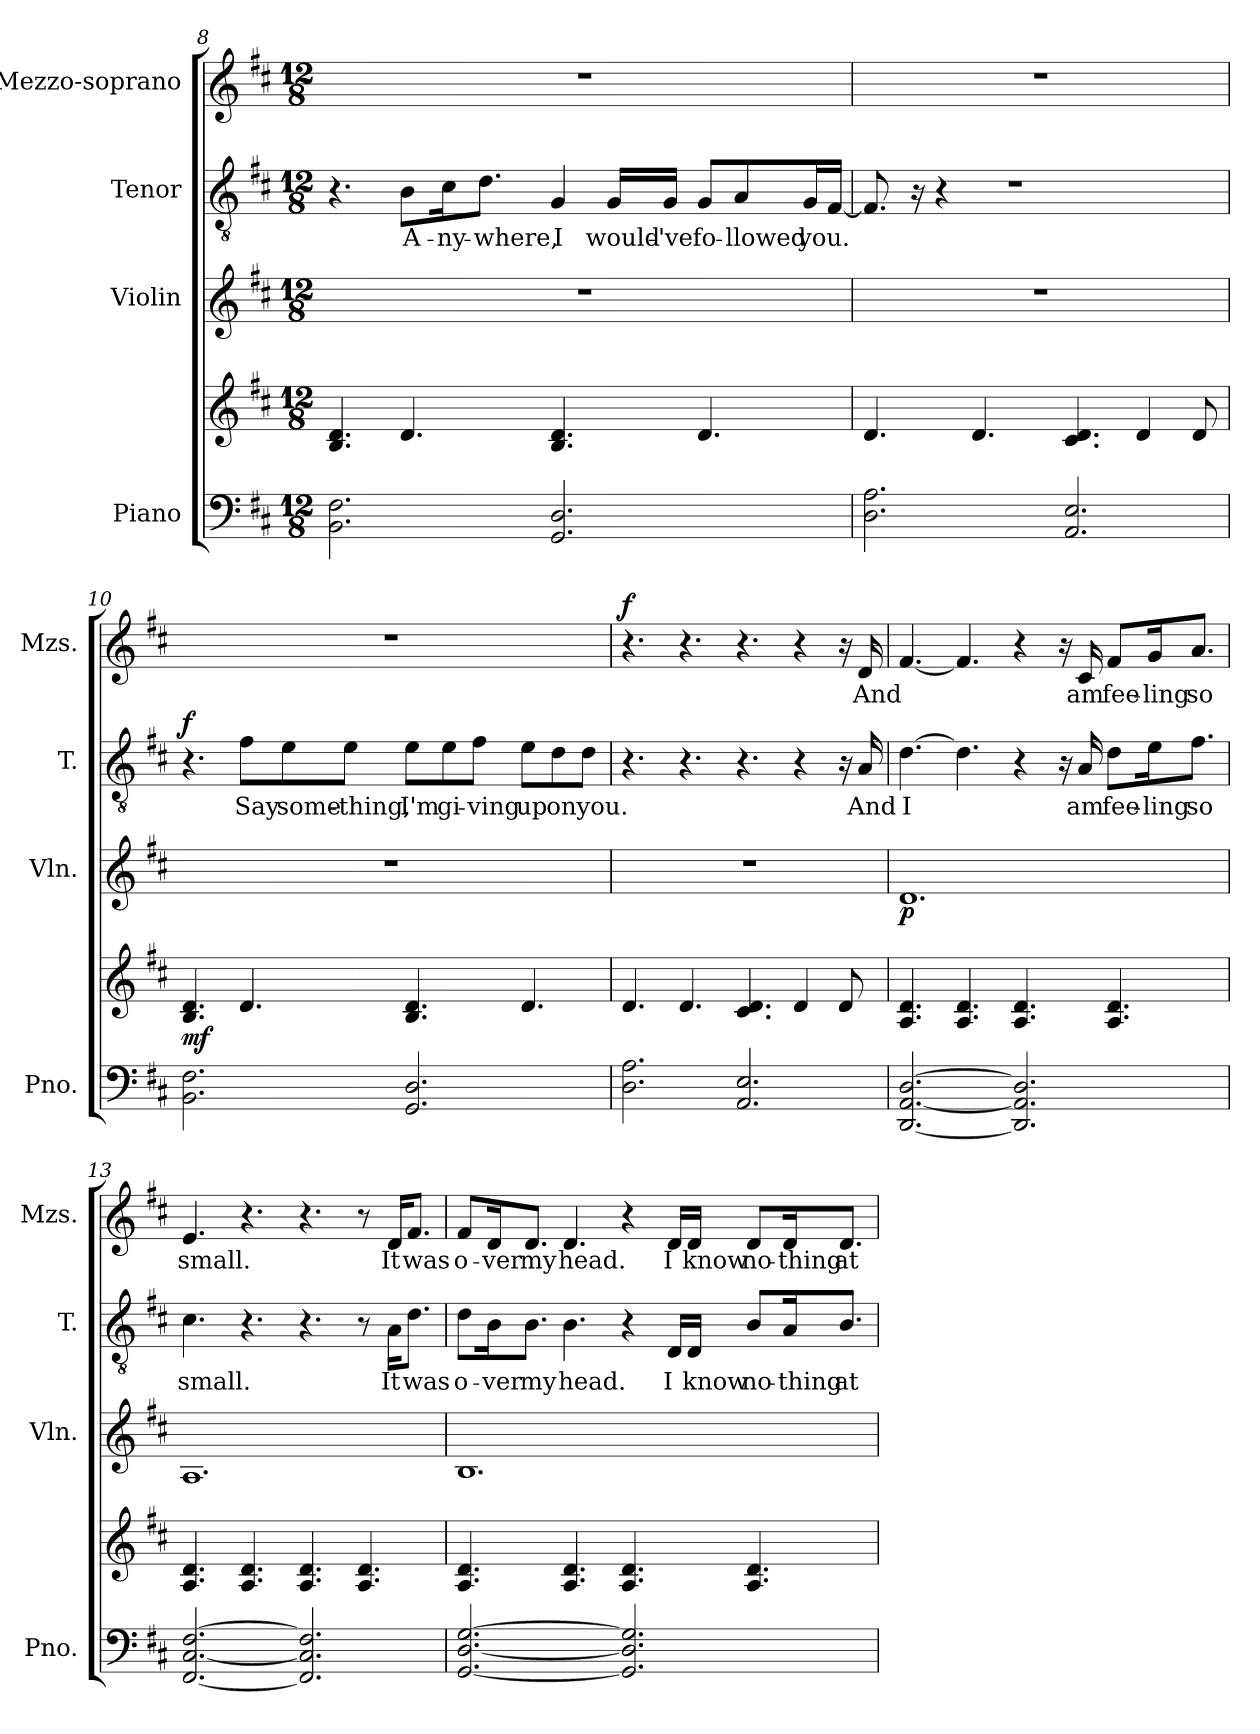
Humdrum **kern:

**kern	**kern	**dynam	**kern	**dynam	**kern	**text	**dynam	**kern	**text	**dynam
*part4	*part4	*part4	*part3	*part3	*part2	*part2	*part2	*part1	*part1	*part1
*staff5	*staff4	*staff4/5	*staff3	*staff3	*staff2	*staff2	*staff2	*staff1	*staff1	*staff1
*I"Piano	*	*	*I"Violin	*	*I"Tenor	*	*	*I"Mezzo-soprano	*	*
*I'Pno.	*	*	*I'Vln.	*	*I'T.	*	*	*I'Mzs.	*	*
!!LO:PB:g=z
*clefF4	*clefG2	*	*clefG2	*	*clefGv2	*	*	*clefG2	*	*
*k[f#c#]	*k[f#c#]	*	*k[f#c#]	*	*k[f#c#]	*	*	*k[f#c#]	*	*
*M12/8	*M12/8	*	*M12/8	*	*M12/8	*	*	*M12/8	*	*
=8	=8	=8	=8	=8	=8	=8	=8	=8	=8	=8
2.BB\ 2.F#\	4.B/ 4.d/	.	1.r	.	4.r	.	.	1.r	.	.
!	!	!	!	!	!	!LO:LY:b	!	!	!	!
.	4.d/	.	.	.	8B\L	A-	.	.	.	.
!	!	!	!	!	!	!LO:LY:b	!	!	!	!
.	.	.	.	.	16c#\K	-ny-	.	.	.	.
!	!	!	!	!	!	!LO:LY:b	!	!	!	!
.	.	.	.	.	8.d\J	-where,	.	.	.	.
!	!	!	!	!	!	!LO:LY:b	!	!	!	!
2.GG/ 2.D/	4.B/ 4.d/	.	.	.	4G/	I	.	.	.	.
!	!	!	!	!	!	!LO:LY:b	!	!	!	!
.	.	.	.	.	16G/LL	would-	.	.	.	.
!	!	!	!	!	!	!LO:LY:b	!	!	!	!
.	.	.	.	.	16G/JJ	-'ve	.	.	.	.
!	!	!	!	!	!	!LO:LY:b	!	!	!	!
.	4.d/	.	.	.	8G/L	fo-	.	.	.	.
!	!	!	!	!	!	!LO:LY:b	!	!	!	!
.	.	.	.	.	8A/	-llowed	.	.	.	.
!	!	!	!	!	!	!LO:LY:b	!	!	!	!
.	.	.	.	.	16G/L	you.	.	.	.	.
.	.	.	.	.	[16F#/JJ	.	.	.	.	.
=9	=9	=9	=9	=9	=9	=9	=9	=9	=9	=9
2.D\ 2.A\	4.d/	.	1.r	.	8.F#/]	.	.	1.r	.	.
.	.	.	.	.	16r	.	.	.	.	.
.	.	.	.	.	4r	.	.	.	.	.
.	4.d/	.	.	.	.	.	.	.	.	.
.	.	.	.	.	1r	.	.	.	.	.
2.AA/ 2.E/	4.c#/ 4.d/	.	.	.	.	.	.	.	.	.
.	4d/	.	.	.	.	.	.	.	.	.
.	8d/	.	.	.	.	.	.	.	.	.
!!LO:LB:g=z
=10	=10	=10	=10	=10	=10	=10	=10	=10	=10	=10
!	!	!LO:DY:b	!	!	!	!	!LO:DY:b	!	!	!
2.BB\ 2.F#\	4.B/ 4.d/	mf	1.r	.	4.r	.	f	1.r	.	.
!	!	!	!	!	!	!LO:LY:b	!	!	!	!
.	4.d/	.	.	.	8f#\L	Say	.	.	.	.
!	!	!	!	!	!	!LO:LY:b	!	!	!	!
.	.	.	.	.	8e\	some-	.	.	.	.
!	!	!	!	!	!	!LO:LY:b	!	!	!	!
.	.	.	.	.	8e\J	-thing,	.	.	.	.
!	!	!	!	!	!	!LO:LY:b	!	!	!	!
2.GG/ 2.D/	4.B/ 4.d/	.	.	.	8e\L	I'm	.	.	.	.
!	!	!	!	!	!	!LO:LY:b	!	!	!	!
.	.	.	.	.	8e\	gi-	.	.	.	.
!	!	!	!	!	!	!LO:LY:b	!	!	!	!
.	.	.	.	.	8f#\J	-ving	.	.	.	.
!	!	!	!	!	!	!LO:LY:b	!	!	!	!
.	4.d/	.	.	.	8e\L	up	.	.	.	.
!	!	!	!	!	!	!LO:LY:b	!	!	!	!
.	.	.	.	.	8d\	on	.	.	.	.
!	!	!	!	!	!	!LO:LY:b	!	!	!	!
.	.	.	.	.	8d\J	you.	.	.	.	.
=11	=11	=11	=11	=11	=11	=11	=11	=11	=11	=11
!	!	!	!	!	!	!	!	!	!	!LO:DY:b
2.D\ 2.A\	4.d/	.	1.r	.	4.r	.	.	4.r	.	f
.	4.d/	.	.	.	4.r	.	.	4.r	.	.
2.AA/ 2.E/	4.c#/ 4.d/	.	.	.	4.r	.	.	4.r	.	.
.	4d/	.	.	.	4r	.	.	4r	.	.
.	8d/	.	.	.	16r	.	.	16r	.	.
!	!	!	!	!	!	!LO:LY:b	!	!	!LO:LY:b	!
.	.	.	.	.	16A/	And	.	16d/	And	.
=12	=12	=12	=12	=12	=12	=12	=12	=12	=12	=12
!	!	!	!	!LO:DY:b	!	!LO:LY:b	!	!	!	!
[2.DD/ [2.AA/ [2.D/	4.A/ 4.d/	.	1.d	p	[4.d\	I	.	[4.f#/	.	.
.	4.A/ 4.d/	.	.	.	4.d\]	.	.	4.f#/]	.	.
2.DD/] 2.AA/] 2.D/]	4.A/ 4.d/	.	.	.	4r	.	.	4r	.	.
.	.	.	.	.	16r	.	.	16r	.	.
!	!	!	!	!	!	!LO:LY:b	!	!	!LO:LY:b	!
.	.	.	.	.	16A/	am	.	16c#/	am	.
!	!	!	!	!	!	!LO:LY:b	!	!	!LO:LY:b	!
.	4.A/ 4.d/	.	.	.	8d\L	fee-	.	8f#/L	fee-	.
!	!	!	!	!	!	!LO:LY:b	!	!	!LO:LY:b	!
.	.	.	.	.	16e\K	-ling	.	16g/K	-ling	.
!	!	!	!	!	!	!LO:LY:b	!	!	!LO:LY:b	!
.	.	.	.	.	8.f#\J	so	.	8.a/J	so	.
!!LO:PB:g=z
=13	=13	=13	=13	=13	=13	=13	=13	=13	=13	=13
!	!	!	!	!	!	!LO:LY:b	!	!	!LO:LY:b	!
[2.FF#/ [2.C#/ [2.F#/	4.A/ 4.d/	.	1.A	.	4.c#\	small.	.	4.e/	small.	.
.	4.A/ 4.d/	.	.	.	4.r	.	.	4.r	.	.
2.FF#/] 2.C#/] 2.F#/]	4.A/ 4.d/	.	.	.	4.r	.	.	4.r	.	.
.	4.A/ 4.d/	.	.	.	8r	.	.	8r	.	.
!	!	!	!	!	!	!LO:LY:b	!	!	!LO:LY:b	!
.	.	.	.	.	16A\KL	It	.	16d/KL	It	.
!	!	!	!	!	!	!LO:LY:b	!	!	!LO:LY:b	!
.	.	.	.	.	8.d\J	was	.	8.f#/J	was	.
=14	=14	=14	=14	=14	=14	=14	=14	=14	=14	=14
!	!	!	!	!	!	!LO:LY:b	!	!	!LO:LY:b	!
[2.GG/ [2.D/ [2.G/	4.A/ 4.d/	.	1.B	.	8d\L	o-	.	8f#/L	o-	.
!	!	!	!	!	!	!LO:LY:b	!	!	!LO:LY:b	!
.	.	.	.	.	16B\K	-ver	.	16d/K	-ver	.
!	!	!	!	!	!	!LO:LY:b	!	!	!LO:LY:b	!
.	.	.	.	.	8.B\J	my	.	8.d/J	my	.
!	!	!	!	!	!	!LO:LY:b	!	!	!LO:LY:b	!
.	4.A/ 4.d/	.	.	.	4.B\	head.	.	4.d/	head.	.
2.GG/] 2.D/] 2.G/]	4.A/ 4.d/	.	.	.	4r	.	.	4r	.	.
!	!	!	!	!	!	!LO:LY:b	!	!	!LO:LY:b	!
.	.	.	.	.	16D/LL	I	.	16d/LL	I	.
!	!	!	!	!	!	!LO:LY:b	!	!	!LO:LY:b	!
.	.	.	.	.	16D/JJ	know	.	16d/JJ	know	.
!	!	!	!	!	!	!LO:LY:b	!	!	!LO:LY:b	!
.	4.A/ 4.d/	.	.	.	8B/L	no-	.	8d/L	no-	.
!	!	!	!	!	!	!LO:LY:b	!	!	!LO:LY:b	!
.	.	.	.	.	16A/K	-thing	.	16d/K	-thing	.
!	!	!	!	!	!	!LO:LY:b	!	!	!LO:LY:b	!
.	.	.	.	.	8.B/J	at	.	8.d/J	at	.
=	=	=	=	=	=	=	=	=	=	=
*-	*-	*-	*-	*-	*-	*-	*-	*-	*-	*-
